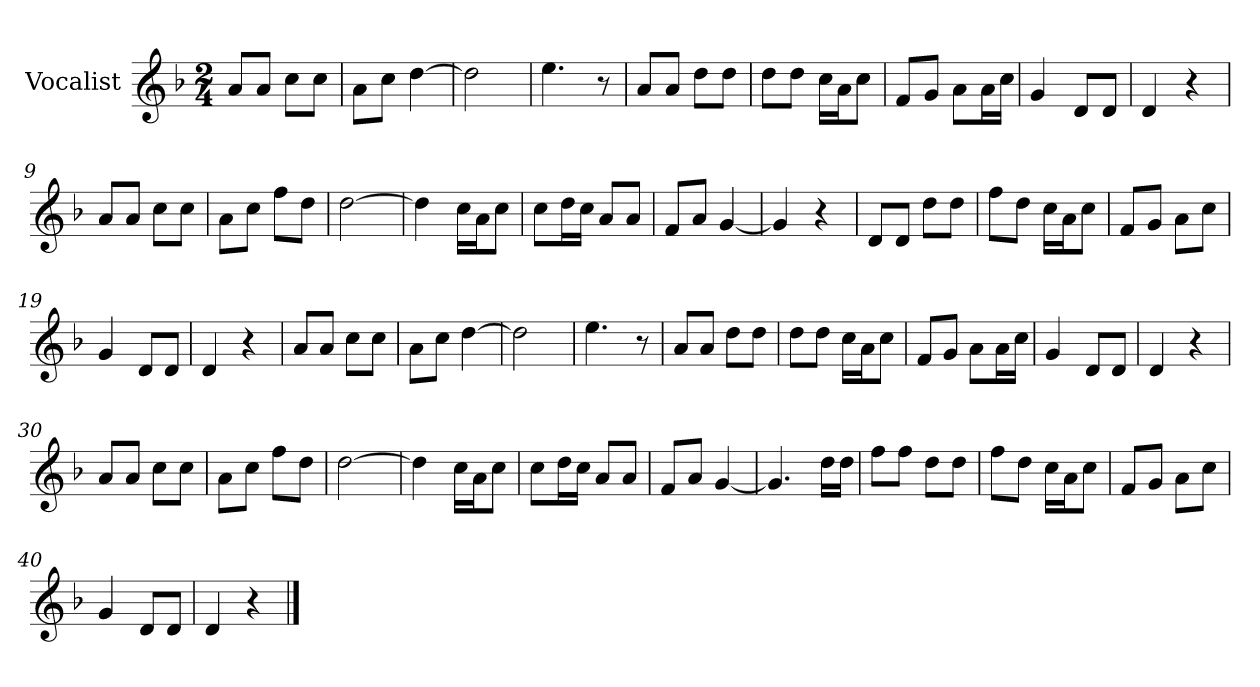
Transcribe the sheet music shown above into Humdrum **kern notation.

**kern
*part1
*staff1
*I"Vocalist
*k[b-]
*F:
*M2/4
=
8aL
8aJ
8ccL
8ccJ
=1
8aL
8ccJ
[4dd
=2
2dd]
=3
4.ee
8r
=4
8aL
8aJ
8ddL
8ddJ
=5
8ddL
8ddJ
16ccLL
16aJ
8ccJ
=6
8fL
8gJ
8aL
16aL
16ccJJ
=7
4g
8dL
8dJ
=8
4d
4r
=9
8aL
8aJ
8ccL
8ccJ
=10
8aL
8ccJ
8ffL
8ddJ
=11
[2dd
=12
4dd]
16ccLL
16aJ
8ccJ
=13
8ccL
16ddL
16ccJJ
8aL
8aJ
=14
8fL
8aJ
[4g
=15
4g]
4r
=16
8dL
8dJ
8ddL
8ddJ
=17
8ffL
8ddJ
16ccLL
16aJ
8ccJ
=18
8fL
8gJ
8aL
8ccJ
=19
4g
8dL
8dJ
=20
4d
4r
=21
8aL
8aJ
8ccL
8ccJ
=22
8aL
8ccJ
[4dd
=23
2dd]
=24
4.ee
8r
=25
8aL
8aJ
8ddL
8ddJ
=26
8ddL
8ddJ
16ccLL
16aJ
8ccJ
=27
8fL
8gJ
8aL
16aL
16ccJJ
=28
4g
8dL
8dJ
=29
4d
4r
=30
8aL
8aJ
8ccL
8ccJ
=31
8aL
8ccJ
8ffL
8ddJ
=32
[2dd
=33
4dd]
16ccLL
16aJ
8ccJ
=34
8ccL
16ddL
16ccJJ
8aL
8aJ
=35
8fL
8aJ
[4g
=36
4.g]
16ddLL
16ddJJ
=37
8ffL
8ffJ
8ddL
8ddJ
=38
8ffL
8ddJ
16ccLL
16aJ
8ccJ
=39
8fL
8gJ
8aL
8ccJ
=40
4g
8dL
8dJ
=41
4d
4r
==
*-
